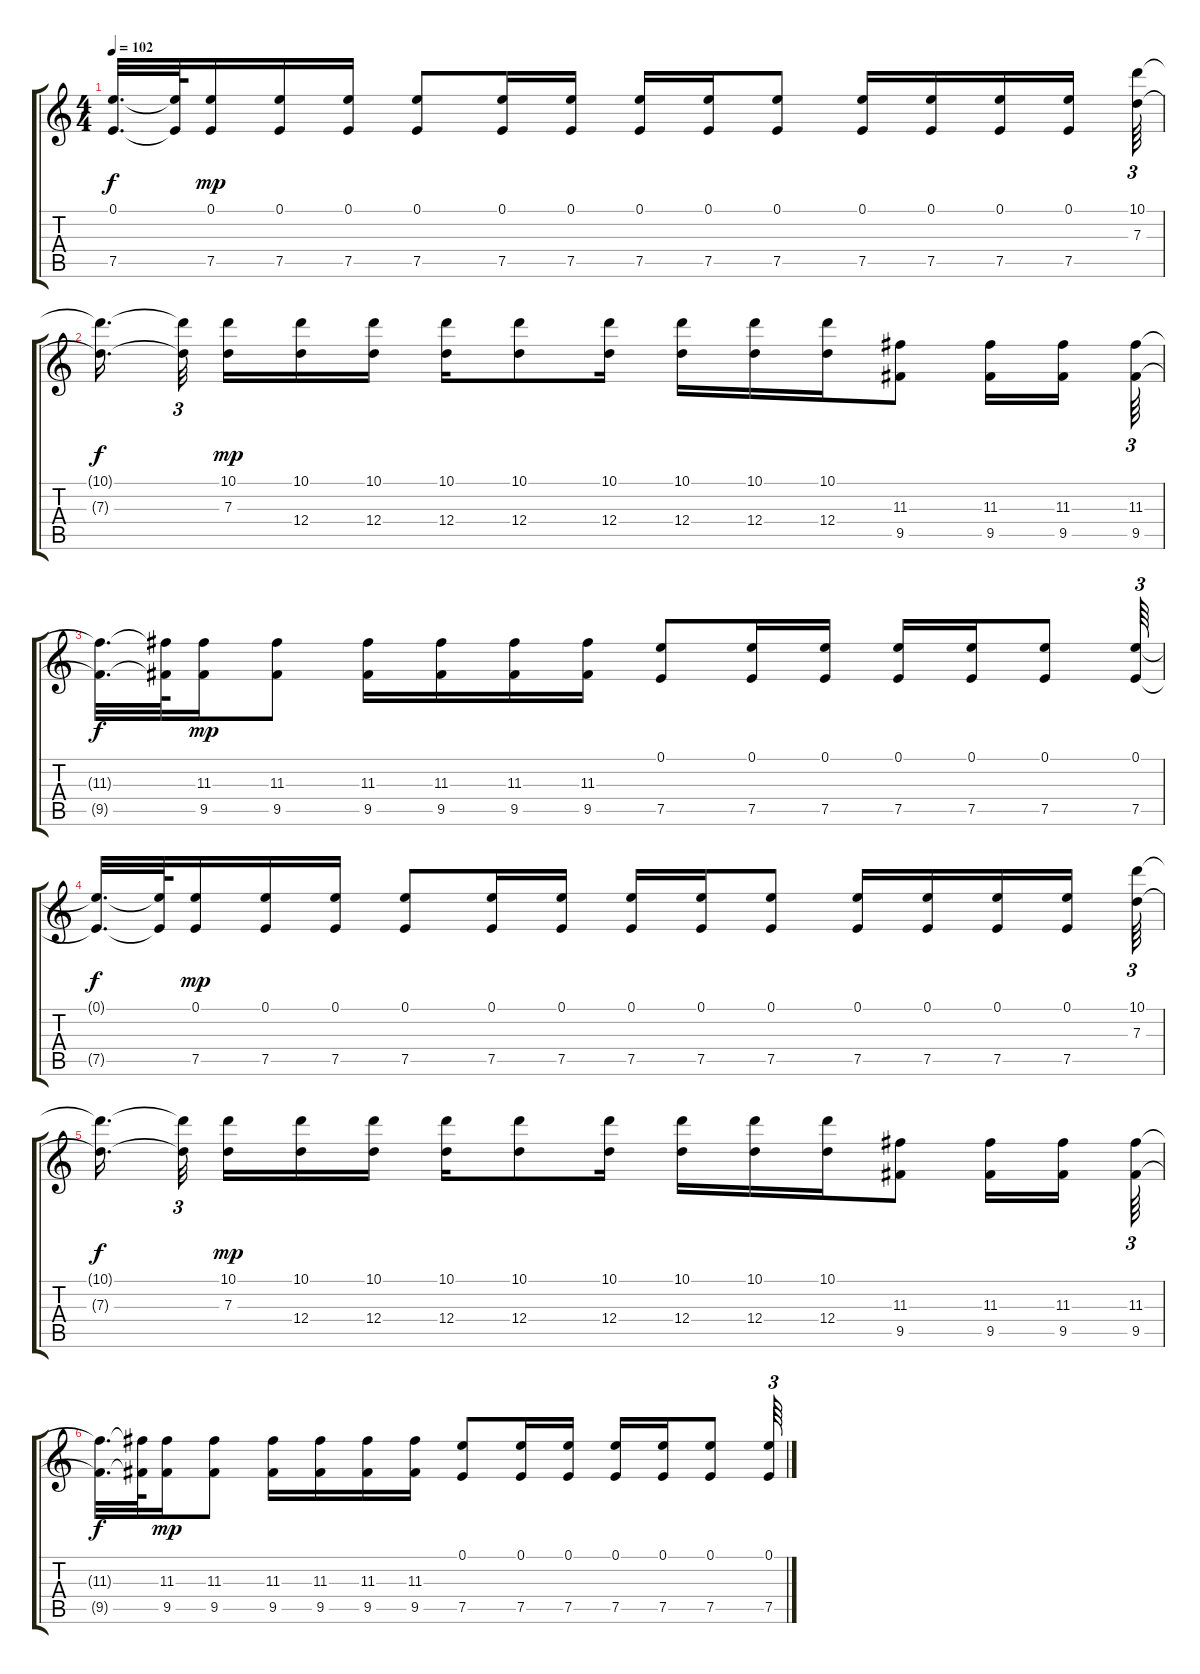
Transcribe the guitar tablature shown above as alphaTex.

\track "" {instrument distortionguitar}
\staff {score tabs}
\tuning (E4 B3 G3 D3 A2 E2) {hide}
\ts (4 4)
\tempo 102
\clef g2
\ks c
(0.1{t} 7.5{t}).32{d dy f} (0.1{t} 7.5{t}).64 (0.1 7.5).16{dy mp} (0.1 7.5).16 (0.1 7.5).16 (0.1 7.5).8 (0.1 7.5).16 (0.1 7.5).16 (0.1 7.5).16 (0.1 7.5).16 (0.1 7.5).8 (0.1 7.5).16 (0.1 7.5).16 (0.1 7.5).16 (0.1 7.5).16 (10.1 7.3).64{tu (3 2)} |
(10.1{t} 7.3{t}).16{d dy f beam splitsecondary} (10.1{t} 7.3{t}).32{tu (3 2) beam splitsecondary} (10.1 7.3).16{dy mp} (10.1 12.4).16 (10.1 12.4).16 (10.1 12.4).16 (10.1 12.4).8 (10.1 12.4).16 (10.1 12.4).16 (10.1 12.4).16 (10.1 12.4).16 (11.3 9.5).8 (11.3 9.5).16 (11.3 9.5).16{beam splitsecondary} (11.3 9.5).64{tu (3 2)} |
(11.3{t} 9.5{t}).32{d dy f} (11.3{t} 9.5{t}).64 (11.3 9.5).16{dy mp} (11.3 9.5).8 (11.3 9.5).16 (11.3 9.5).16 (11.3 9.5).16 (11.3 9.5).16 (0.1 7.5).8 (0.1 7.5).16 (0.1 7.5).16 (0.1 7.5).16 (0.1 7.5).16 (0.1 7.5).8 (0.1 7.5).64{tu (3 2)} |
(0.1{t} 7.5{t}).32{d dy f} (0.1{t} 7.5{t}).64 (0.1 7.5).16{dy mp} (0.1 7.5).16 (0.1 7.5).16 (0.1 7.5).8 (0.1 7.5).16 (0.1 7.5).16 (0.1 7.5).16 (0.1 7.5).16 (0.1 7.5).8 (0.1 7.5).16 (0.1 7.5).16 (0.1 7.5).16 (0.1 7.5).16 (10.1 7.3).64{tu (3 2)} |
(10.1{t} 7.3{t}).16{d dy f beam splitsecondary} (10.1{t} 7.3{t}).32{tu (3 2) beam splitsecondary} (10.1 7.3).16{dy mp} (10.1 12.4).16 (10.1 12.4).16 (10.1 12.4).16 (10.1 12.4).8 (10.1 12.4).16 (10.1 12.4).16 (10.1 12.4).16 (10.1 12.4).16 (11.3 9.5).8 (11.3 9.5).16 (11.3 9.5).16{beam splitsecondary} (11.3 9.5).64{tu (3 2)} |
(11.3{t} 9.5{t}).32{d dy f} (11.3{t} 9.5{t}).64 (11.3 9.5).16{dy mp} (11.3 9.5).8 (11.3 9.5).16 (11.3 9.5).16 (11.3 9.5).16 (11.3 9.5).16 (0.1 7.5).8 (0.1 7.5).16 (0.1 7.5).16 (0.1 7.5).16 (0.1 7.5).16 (0.1 7.5).8 (0.1 7.5).64{tu (3 2)}
